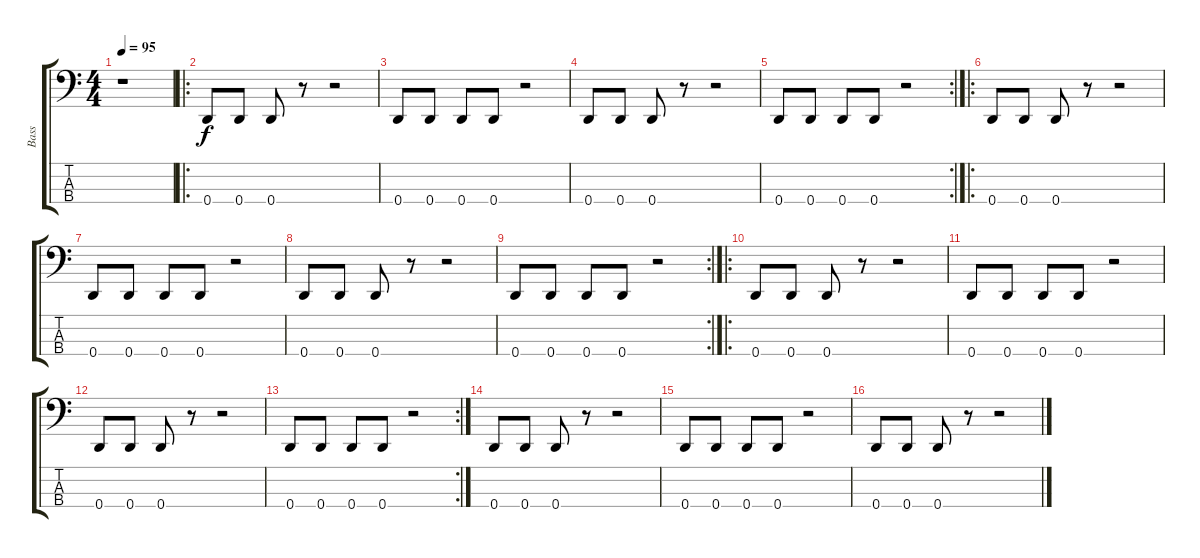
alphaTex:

\track ("Bass" "Bass") {instrument electricbassfinger}
\staff {score tabs}
\tuning (F2 C2 G1 D1) {hide}
\ts (4 4)
\tempo 95
\clef f4
\ks c
r.1{dy f instrument electricbassfinger} |
\ro
0.4.8 0.4.8 0.4.8 r.8 r.2 |
0.4.8 0.4.8 0.4.8 0.4.8 r.2 |
0.4.8 0.4.8 0.4.8 r.8 r.2 |
\rc 2
0.4.8 0.4.8 0.4.8 0.4.8 r.2 |
\ro
0.4.8 0.4.8 0.4.8 r.8 r.2 |
0.4.8 0.4.8 0.4.8 0.4.8 r.2 |
0.4.8 0.4.8 0.4.8 r.8 r.2 |
\rc 2
0.4.8 0.4.8 0.4.8 0.4.8 r.2 |
\ro
0.4.8 0.4.8 0.4.8 r.8 r.2 |
0.4.8 0.4.8 0.4.8 0.4.8 r.2 |
0.4.8 0.4.8 0.4.8 r.8 r.2 |
\rc 2
0.4.8 0.4.8 0.4.8 0.4.8 r.2 |
0.4.8 0.4.8 0.4.8 r.8 r.2 |
0.4.8 0.4.8 0.4.8 0.4.8 r.2 |
0.4.8 0.4.8 0.4.8 r.8 r.2
